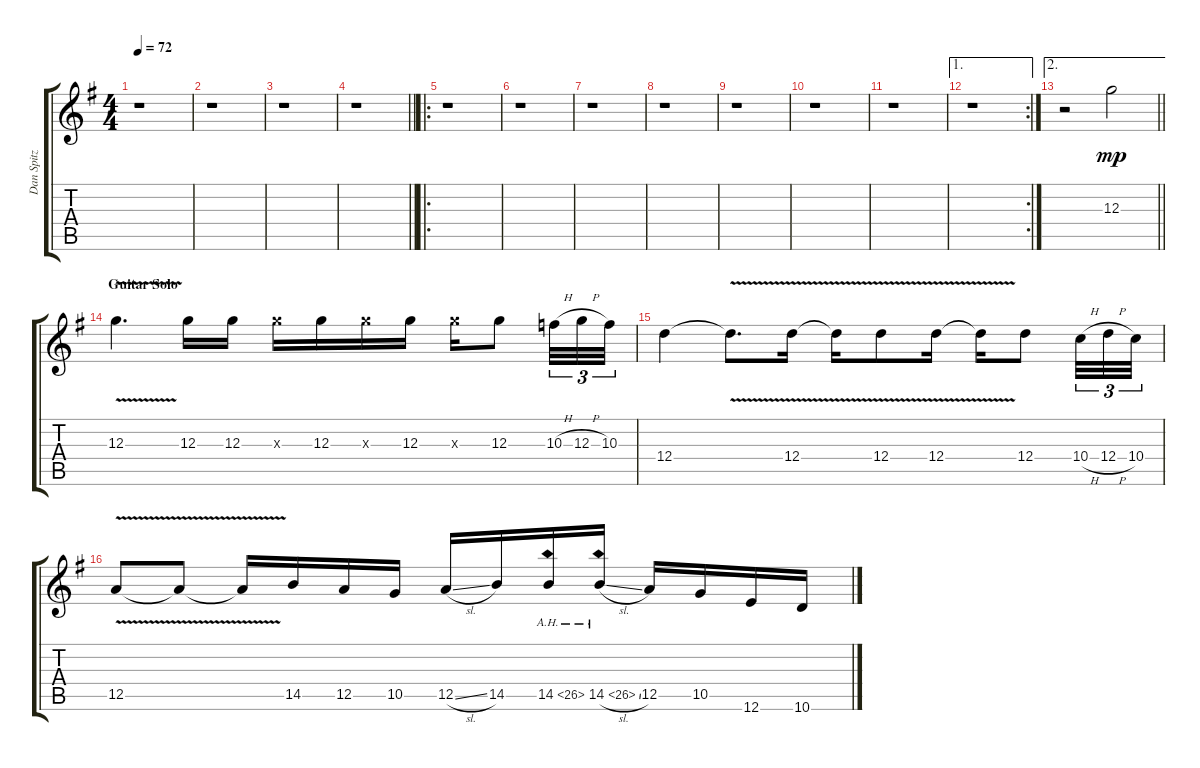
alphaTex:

\track ("Dan Spitz Lead" "Dan Spitz ") {instrument distortionguitar}
\staff {score tabs}
\tuning (E4 B3 G3 D3 A2 E2) {hide}
\ts (4 4)
\tempo 72
\clef g2
\ks g
r.1{dy mp instrument distortionguitar} |
r.1 |
r.1 |
\barLineRight lightlight
r.1 |
\ro
r.1 |
r.1 |
r.1 |
r.1 |
r.1 |
r.1 |
r.1 |
\ae 1
\rc 2
r.1 |
\ae 2
\barLineRight lightlight
r.2 12.3.2 |
\section ("" "Guitar Solo")
12.3{v}.4{d} 12.3.16 12.3.16 12.3{x}.16 12.3.16 12.3{x}.16 12.3.16 12.3{x}.16 12.3.8 10.3{h}.32{tu (3 2)} 12.3{h}.32{tu (3 2)} 10.3.32{tu (3 2)} |
12.4.4 12.4{v t}.8{d} 12.4{v}.16 12.4{v t}.16 12.4{v}.8 12.4{v}.16 12.4{v t}.16 12.4.8 10.4{h}.32{tu (3 2)} 12.4{h}.32{tu (3 2)} 10.4.32{tu (3 2)} |
12.5{v}.8 12.5{v t}.8 12.5{v t}.16 14.5.16 12.5.16 10.5.16 12.5{sl}.16 14.5.16 14.5{ah 12}.16 14.5{ah 12 sl}.16 12.5.16 10.5.16 12.6.16 10.6.16
